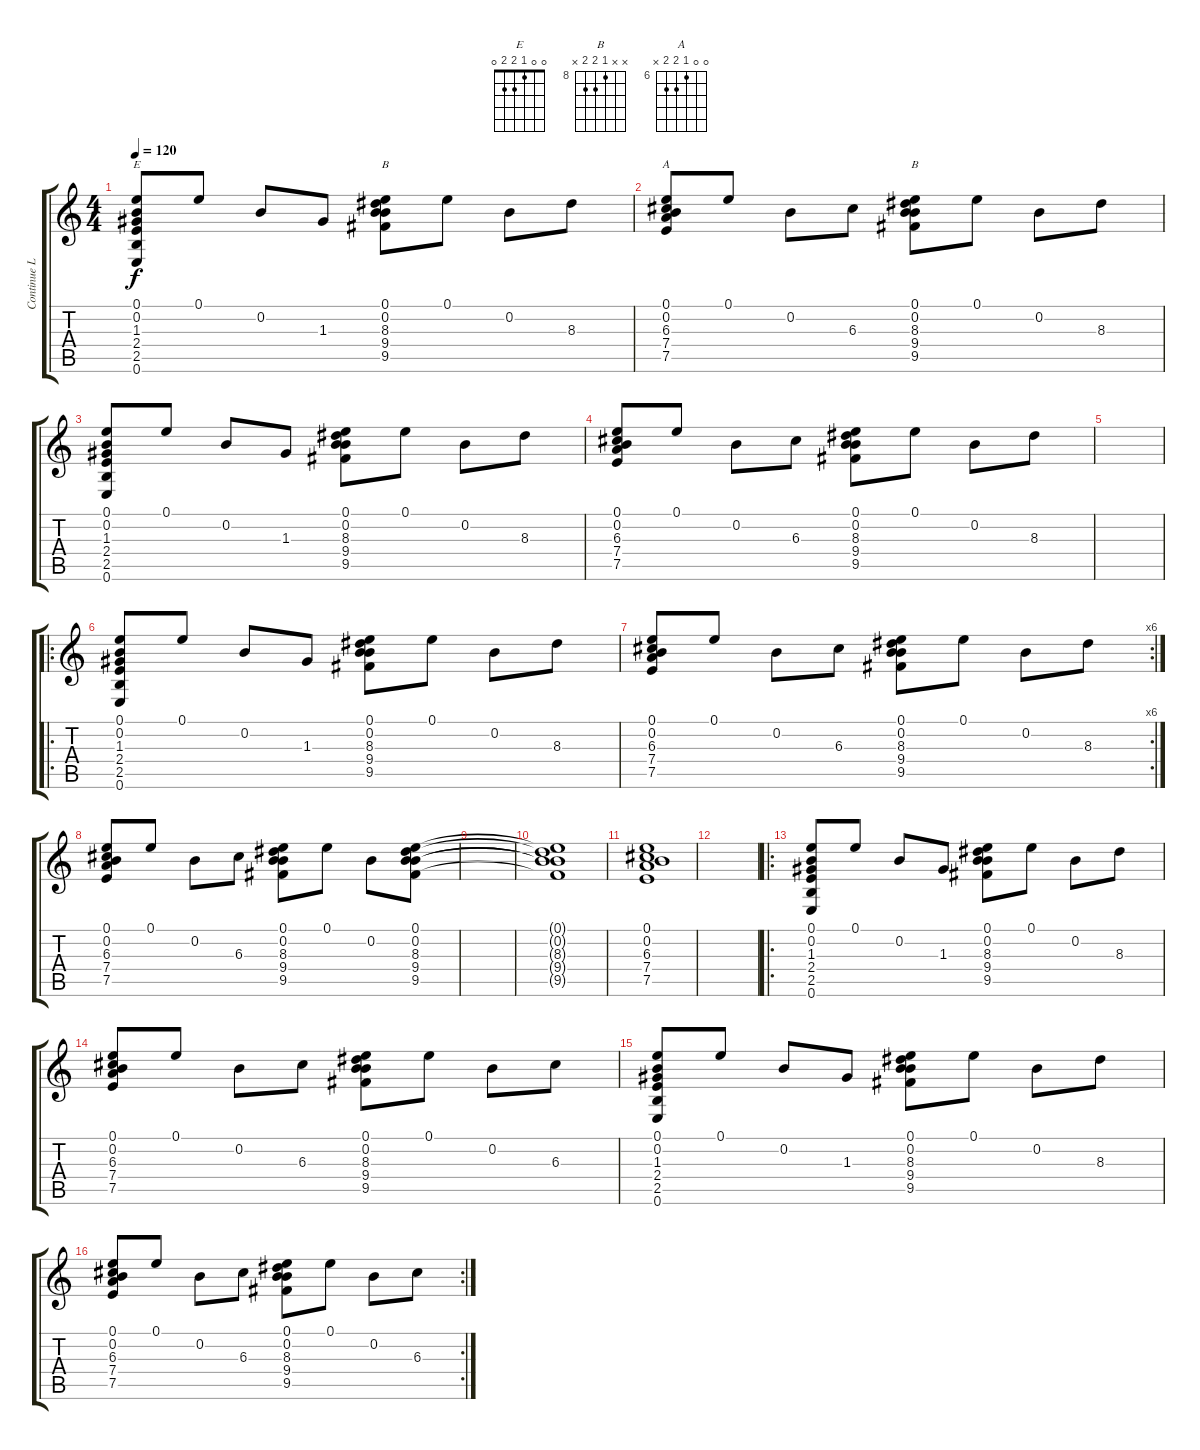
\track ("Continue Lead" "Continue L") {instrument electricguitarclean}
\staff {score tabs}
\tuning (E4 B3 G3 D3 A2 E2) {hide}
\chord ("E" 0 0 1 2 2 0)
\chord ("B" 0 0 8 9 9 x) {firstfret 8}
\chord ("A" 0 0 6 7 7 x) {firstfret 6}
\chord ("B" x x 8 9 9 x) {firstfret 8}
\ts (4 4)
\tempo 120
\clef g2
\ks c
(0.1 0.2 1.3 2.4 2.5 0.6).8{ch "E" dy f} 0.1.8 0.2.8 1.3.8 (0.1 0.2 8.3 9.4 9.5).8{ch "B"} 0.1.8 0.2.8 8.3.8 |
(0.1 0.2 6.3 7.4 7.5).8{ch "A"} 0.1.8 0.2.8 6.3.8 (0.1 0.2 8.3 9.4 9.5).8{ch "B"} 0.1.8 0.2.8 8.3.8 |
(0.1 0.2 1.3 2.4 2.5 0.6).8 0.1.8 0.2.8 1.3.8 (0.1 0.2 8.3 9.4 9.5).8 0.1.8 0.2.8 8.3.8 |
(0.1 0.2 6.3 7.4 7.5).8 0.1.8 0.2.8 6.3.8 (0.1 0.2 8.3 9.4 9.5).8 0.1.8 0.2.8 8.3.8 |
|
\ro
(0.1 0.2 1.3 2.4 2.5 0.6).8 0.1.8 0.2.8 1.3.8 (0.1 0.2 8.3 9.4 9.5).8 0.1.8 0.2.8 8.3.8 |
\rc 6
(0.1 0.2 6.3 7.4 7.5).8 0.1.8 0.2.8 6.3.8 (0.1 0.2 8.3 9.4 9.5).8 0.1.8 0.2.8 8.3.8 |
(0.1 0.2 6.3 7.4 7.5).8 0.1.8 0.2.8 6.3.8 (0.1 0.2 8.3 9.4 9.5).8 0.1.8 0.2.8 (0.1 0.2 8.3 9.4 9.5).8 |
|
(0.1{t} 0.2{t} 8.3{t} 9.4{t} 9.5{t}).1 |
(0.1 0.2 6.3 7.4 7.5).1 |
|
\ro
(0.1 0.2 1.3 2.4 2.5 0.6).8 0.1.8 0.2.8 1.3.8 (0.1 0.2 8.3 9.4 9.5).8 0.1.8 0.2.8 8.3.8 |
(0.1 0.2 6.3 7.4 7.5).8 0.1.8 0.2.8 6.3.8 (0.1 0.2 8.3 9.4 9.5).8 0.1.8 0.2.8 6.3.8 |
(0.1 0.2 1.3 2.4 2.5 0.6).8 0.1.8 0.2.8 1.3.8 (0.1 0.2 8.3 9.4 9.5).8 0.1.8 0.2.8 8.3.8 |
\rc 2
(0.1 0.2 6.3 7.4 7.5).8 0.1.8 0.2.8 6.3.8 (0.1 0.2 8.3 9.4 9.5).8 0.1.8 0.2.8 6.3.8
